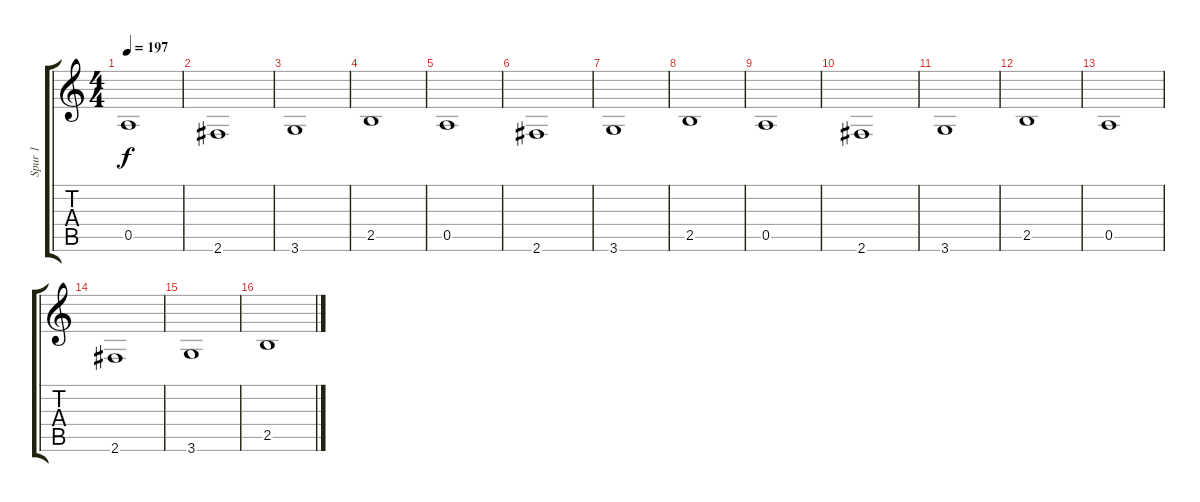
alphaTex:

\track ("Spur 1" "Spur 1") {instrument distortionguitar}
\staff {score tabs}
\tuning (E4 B3 G3 D3 A2 E2) {hide}
\ts (4 4)
\tempo 197
\clef g2
\ks c
0.5.1{dy f} |
2.6.1 |
3.6.1 |
2.5.1 |
0.5.1 |
2.6.1 |
3.6.1 |
2.5.1 |
0.5.1 |
2.6.1 |
3.6.1 |
2.5.1 |
0.5.1 |
2.6.1 |
3.6.1 |
2.5.1
